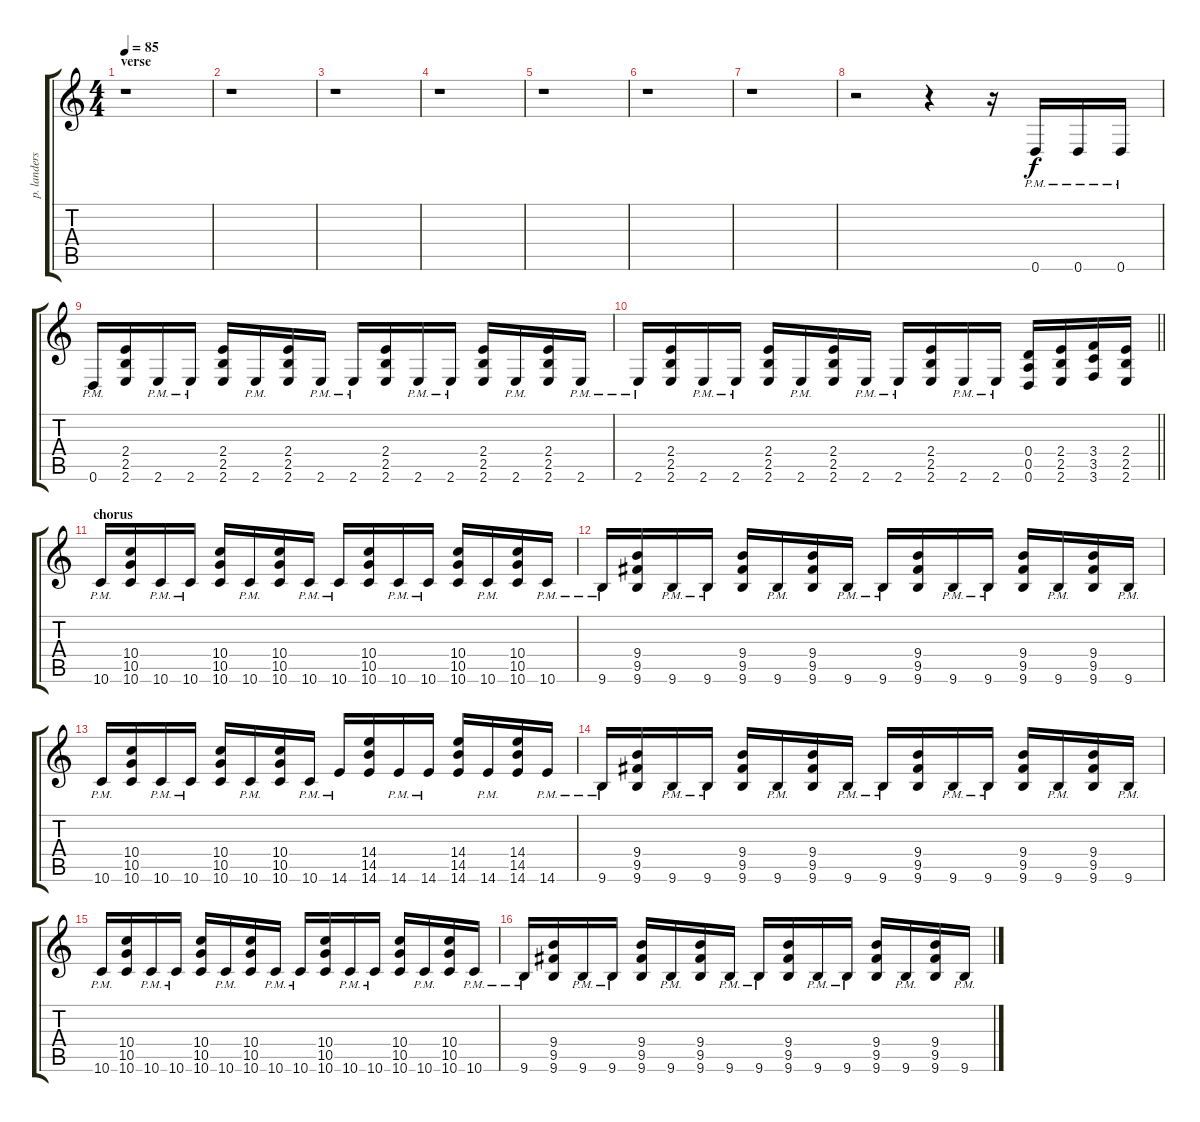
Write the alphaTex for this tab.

\track ("p. landers - gutar" "p. landers") {instrument distortionguitar}
\staff {score tabs}
\tuning (E4 B3 G3 D3 A2 D2) {hide}
\ts (4 4)
\section ("" "verse")
\tempo 85
\clef g2
\ks c
r.1{dy f} |
r.1 |
r.1 |
r.1 |
r.1 |
r.1 |
r.1 |
r.2 r.4 r.16 0.6{pm}.16 0.6{pm}.16 0.6{pm}.16 |
0.6{pm}.16 (2.4 2.5 2.6).16 2.6{pm}.16 2.6{pm}.16 (2.4 2.5 2.6).16 2.6{pm}.16 (2.4 2.5 2.6).16 2.6{pm}.16 2.6{pm}.16 (2.4 2.5 2.6).16 2.6{pm}.16 2.6{pm}.16 (2.4 2.5 2.6).16 2.6{pm}.16 (2.4 2.5 2.6).16 2.6{pm}.16 |
\barLineRight lightlight
2.6{pm}.16 (2.4 2.5 2.6).16 2.6{pm}.16 2.6{pm}.16 (2.4 2.5 2.6).16 2.6{pm}.16 (2.4 2.5 2.6).16 2.6{pm}.16 2.6{pm}.16 (2.4 2.5 2.6).16 2.6{pm}.16 2.6{pm}.16 (0.4 0.5 0.6).16 (2.4 2.5 2.6).16 (3.4 3.5 3.6).16 (2.4 2.5 2.6).16 |
\section ("" "chorus")
10.6{pm}.16 (10.4 10.5 10.6).16 10.6{pm}.16 10.6{pm}.16 (10.4 10.5 10.6).16 10.6{pm}.16 (10.4 10.5 10.6).16 10.6{pm}.16 10.6{pm}.16 (10.4 10.5 10.6).16 10.6{pm}.16 10.6{pm}.16 (10.4 10.5 10.6).16 10.6{pm}.16 (10.4 10.5 10.6).16 10.6{pm}.16 |
9.6{pm}.16 (9.4 9.5 9.6).16 9.6{pm}.16 9.6{pm}.16 (9.4 9.5 9.6).16 9.6{pm}.16 (9.4 9.5 9.6).16 9.6{pm}.16 9.6{pm}.16 (9.4 9.5 9.6).16 9.6{pm}.16 9.6{pm}.16 (9.4 9.5 9.6).16 9.6{pm}.16 (9.4 9.5 9.6).16 9.6{pm}.16 |
10.6{pm}.16 (10.4 10.5 10.6).16 10.6{pm}.16 10.6{pm}.16 (10.4 10.5 10.6).16 10.6{pm}.16 (10.4 10.5 10.6).16 10.6{pm}.16 14.6{pm}.16 (14.4 14.5 14.6).16 14.6{pm}.16 14.6{pm}.16 (14.4 14.5 14.6).16 14.6{pm}.16 (14.4 14.5 14.6).16 14.6{pm}.16 |
9.6{pm}.16 (9.4 9.5 9.6).16 9.6{pm}.16 9.6{pm}.16 (9.4 9.5 9.6).16 9.6{pm}.16 (9.4 9.5 9.6).16 9.6{pm}.16 9.6{pm}.16 (9.4 9.5 9.6).16 9.6{pm}.16 9.6{pm}.16 (9.4 9.5 9.6).16 9.6{pm}.16 (9.4 9.5 9.6).16 9.6{pm}.16 |
10.6{pm}.16 (10.4 10.5 10.6).16 10.6{pm}.16 10.6{pm}.16 (10.4 10.5 10.6).16 10.6{pm}.16 (10.4 10.5 10.6).16 10.6{pm}.16 10.6{pm}.16 (10.4 10.5 10.6).16 10.6{pm}.16 10.6{pm}.16 (10.4 10.5 10.6).16 10.6{pm}.16 (10.4 10.5 10.6).16 10.6{pm}.16 |
9.6{pm}.16 (9.4 9.5 9.6).16 9.6{pm}.16 9.6{pm}.16 (9.4 9.5 9.6).16 9.6{pm}.16 (9.4 9.5 9.6).16 9.6{pm}.16 9.6{pm}.16 (9.4 9.5 9.6).16 9.6{pm}.16 9.6{pm}.16 (9.4 9.5 9.6).16 9.6{pm}.16 (9.4 9.5 9.6).16 9.6{pm}.16
